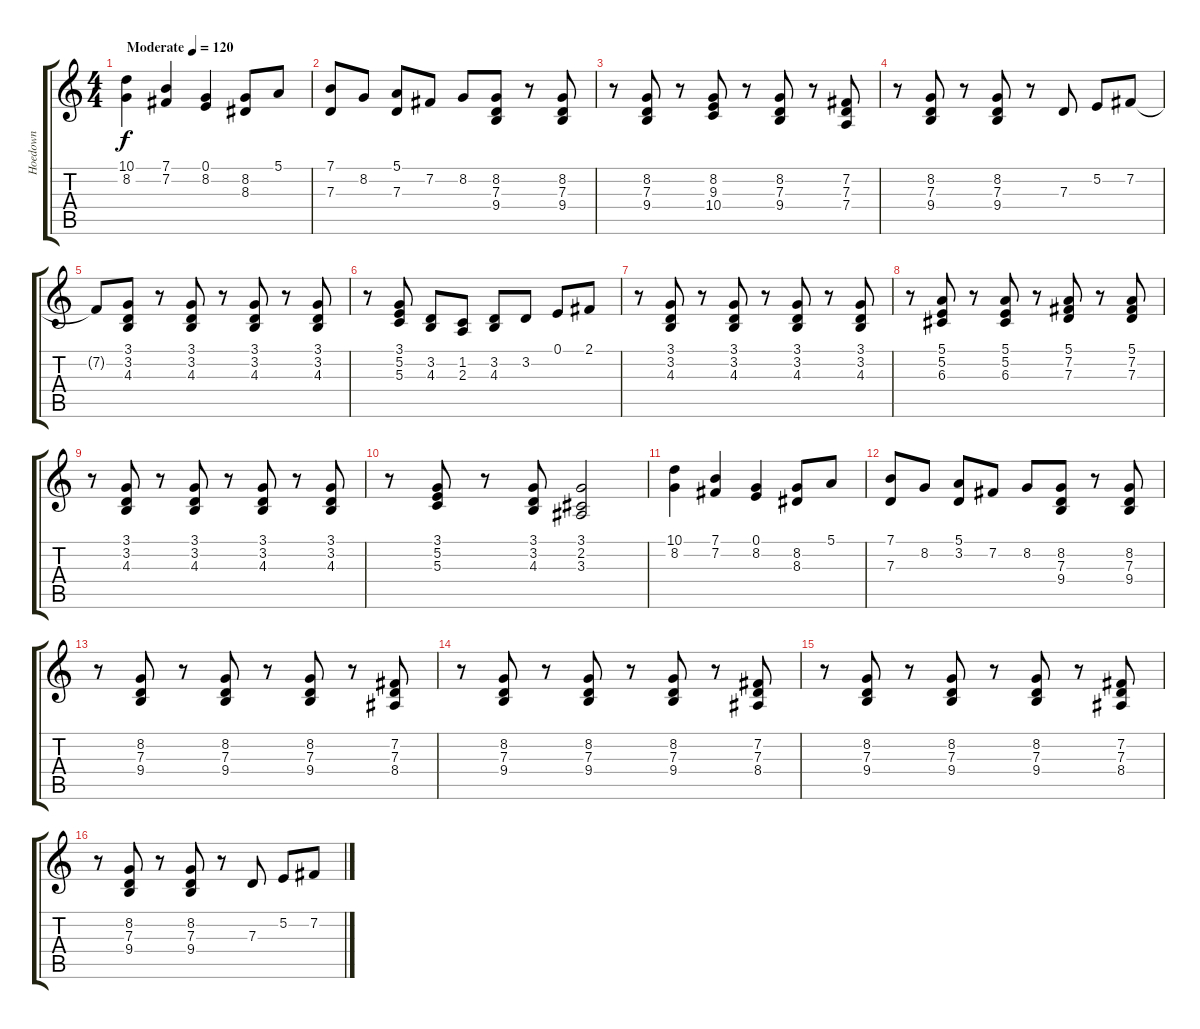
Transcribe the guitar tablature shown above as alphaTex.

\track ("Hoedown" "Hoedown") {instrument acousticgrandpiano}
\staff {score tabs}
\tuning (E4 B3 G3 D3 A2 E2) {hide}
\ts (4 4)
\tempo (120 "Moderate")
\clef g2
\ks c
(10.1 8.2).4{dy f instrument acousticgrandpiano} (7.1 7.2).4 (0.1 8.2).4 (8.2 8.3).8 5.1.8 |
(7.1 7.3).8 8.2.8 (5.1 7.3).8 7.2.8 8.2.8 (8.2 7.3 9.4).8 r.8 (8.2 7.3 9.4).8 |
r.8 (8.2 7.3 9.4).8 r.8 (8.2 9.3 10.4).8 r.8 (8.2 7.3 9.4).8 r.8 (7.2 7.3 7.4).8 |
r.8 (8.2 7.3 9.4).8 r.8 (8.2 7.3 9.4).8 r.8 7.3.8 5.2.8 7.2.8 |
7.2{t}.8 (3.1 3.2 4.3).8 r.8 (3.1 3.2 4.3).8 r.8 (3.1 3.2 4.3).8 r.8 (3.1 3.2 4.3).8 |
r.8 (3.1 5.2 5.3).8 (3.2 4.3).8 (1.2 2.3).8 (3.2 4.3).8 3.2.8 0.1.8 2.1.8 |
r.8 (3.1 3.2 4.3).8 r.8 (3.1 3.2 4.3).8 r.8 (3.1 3.2 4.3).8 r.8 (3.1 3.2 4.3).8 |
r.8 (5.1 5.2 6.3).8 r.8 (5.1 5.2 6.3).8 r.8 (5.1 7.2 7.3).8 r.8 (5.1 7.2 7.3).8 |
r.8 (3.1 3.2 4.3).8 r.8 (3.1 3.2 4.3).8 r.8 (3.1 3.2 4.3).8 r.8 (3.1 3.2 4.3).8 |
r.8 (3.1 5.2 5.3).8 r.8 (3.1 3.2 4.3).8 (3.1 2.2 3.3).2 |
(10.1 8.2).4 (7.1 7.2).4 (0.1 8.2).4 (8.2 8.3).8 5.1.8 |
(7.1 7.3).8 8.2.8 (5.1 3.2).8 7.2.8 8.2.8 (8.2 7.3 9.4).8 r.8 (8.2 7.3 9.4).8 |
r.8 (8.2 7.3 9.4).8 r.8 (8.2 7.3 9.4).8 r.8 (8.2 7.3 9.4).8 r.8 (7.2 7.3 8.4).8 |
r.8 (8.2 7.3 9.4).8 r.8 (8.2 7.3 9.4).8 r.8 (8.2 7.3 9.4).8 r.8 (7.2 7.3 8.4).8 |
r.8 (8.2 7.3 9.4).8 r.8 (8.2 7.3 9.4).8 r.8 (8.2 7.3 9.4).8 r.8 (7.2 7.3 8.4).8 |
r.8 (8.2 7.3 9.4).8 r.8 (8.2 7.3 9.4).8 r.8 7.3.8 5.2.8 7.2.8
